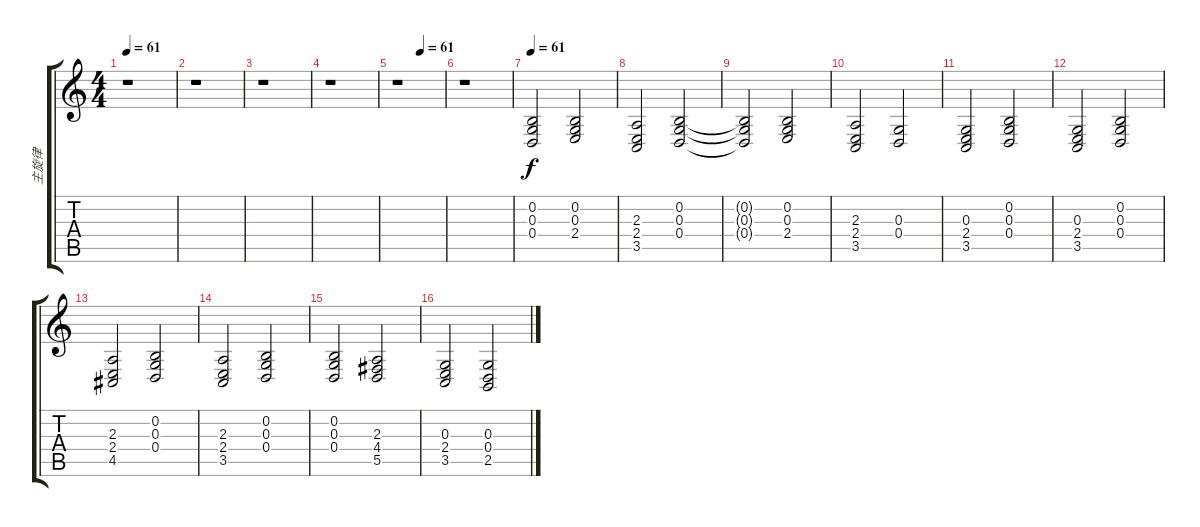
\track ("主旋律" "主旋律") {instrument synthvoice}
\staff {score tabs}
\tuning (E4 B3 G3 D3 A2 E2) {hide}
\ts (4 4)
\tempo 61
\clef g2
\ks c
r.1{dy f} |
r.1 |
r.1 |
r.1 |
\tempo (61 0.5)
r.1 |
r.1 |
\tempo 61
(0.2 0.3 0.4).2 (0.2 0.3 2.4).2 |
(2.3 2.4 3.5).2 (0.2 0.3 0.4).2 |
(0.2{t} 0.3{t} 0.4{t}).2 (0.2 0.3 2.4).2 |
(2.3 2.4 3.5).2 (0.3 0.4).2 |
(0.3 2.4 3.5).2 (0.2 0.3 0.4).2 |
(0.3 2.4 3.5).2 (0.2 0.3 0.4).2 |
(2.3 2.4 4.5).2 (0.2 0.3 0.4).2 |
(2.3 2.4 3.5).2 (0.2 0.3 0.4).2 |
(0.2 0.3 0.4).2 (2.3 4.4 5.5).2 |
(0.3 2.4 3.5).2 (0.3 0.4 2.5).2
